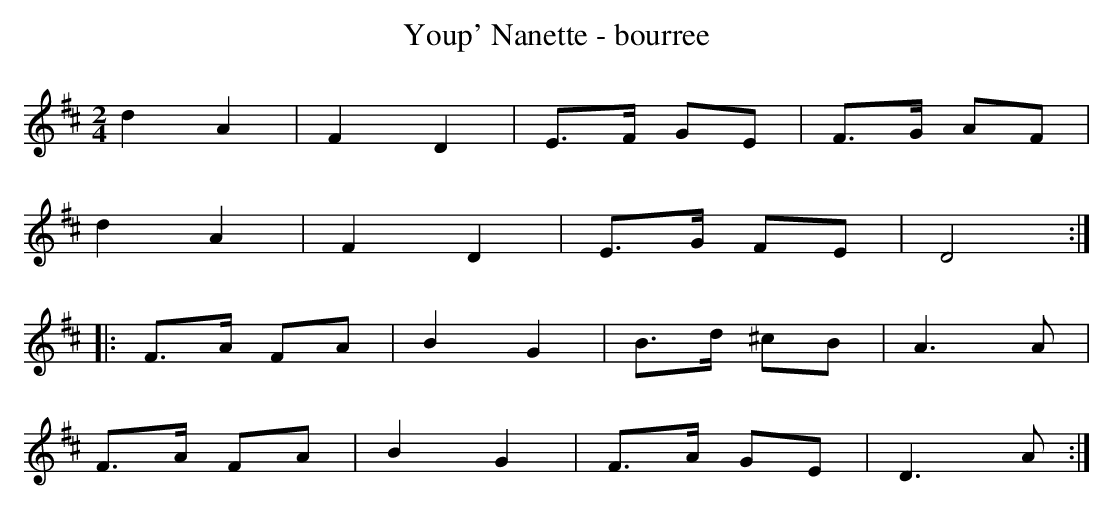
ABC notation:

X:1
T:Youp' Nanette - bourree
M:2/4
L:1/8
K:D
d2 A2|F2 D2|E3/2F/2 GE|F3/2G/2 AF|
d2 A2|F2 D2|E3/2G/2 FE|D4:|
|:F3/2A/2 FA|B2 G2|B3/2d/2 ^cB|A3A|
F3/2A/2 FA|B2 G2|F3/2A/2 GE|D3A:|
